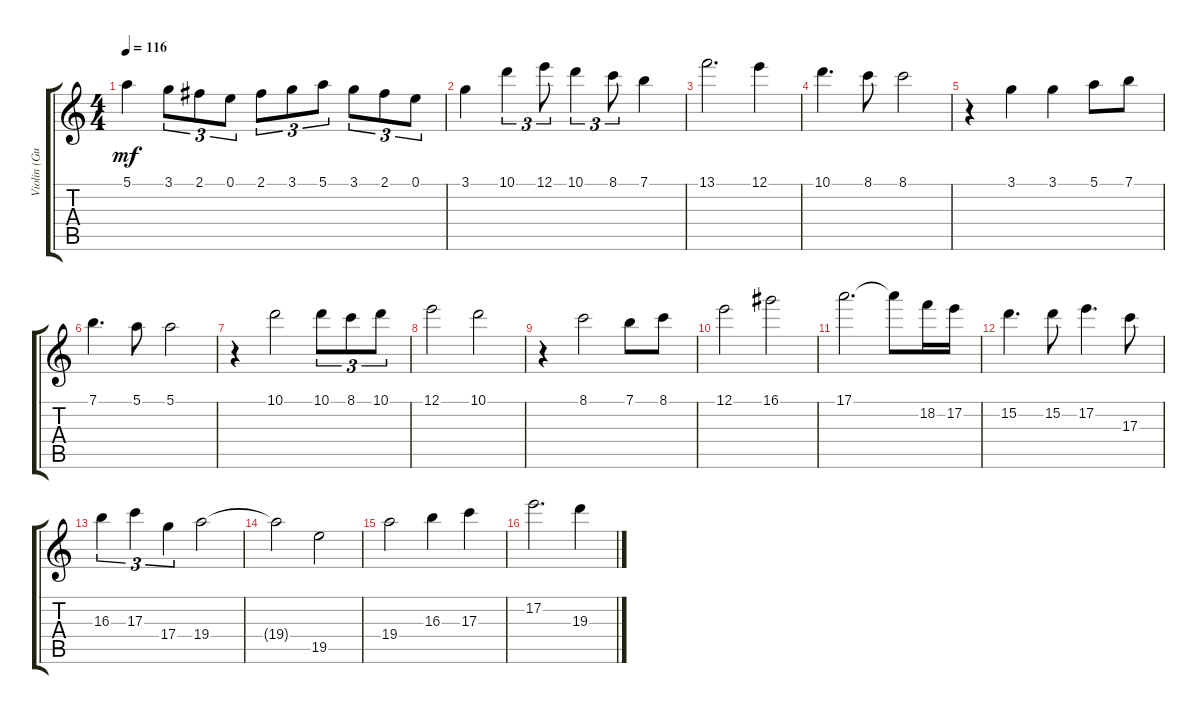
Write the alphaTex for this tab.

\track ("Violin (Guitar)" "Violin (Gu") {mute instrument acousticguitarsteel}
\staff {score tabs}
\tuning (E4 B3 G3 D3 A2 E2) {hide}
\ts (4 4)
\tempo 116
\clef g2
\ks c
5.1.4{dy mf} 3.1.8{tu (3 2)} 2.1.8{tu (3 2)} 0.1.8{tu (3 2)} 2.1.8{tu (3 2)} 3.1.8{tu (3 2)} 5.1.8{tu (3 2)} 3.1.8{tu (3 2)} 2.1.8{tu (3 2)} 0.1.8{tu (3 2)} |
3.1.4 10.1.4{tu (3 2)} 12.1.8{tu (3 2)} 10.1.4{tu (3 2)} 8.1.8{tu (3 2)} 7.1.4 |
13.1.2{d} 12.1.4 |
10.1.4{d} 8.1.8 8.1.2 |
r.4 3.1.4 3.1.4 5.1.8 7.1.8 |
7.1.4{d} 5.1.8 5.1.2 |
r.4 10.1.2 10.1.8{tu (3 2)} 8.1.8{tu (3 2)} 10.1.8{tu (3 2)} |
12.1.2 10.1.2 |
r.4 8.1.2 7.1.8 8.1.8 |
12.1.2 16.1.2 |
17.1.2{d} 17.1{t}.8 18.2.16 17.2.16 |
15.2.4{d} 15.2.8 17.2.4{d} 17.3.8 |
16.3.4{tu (3 2)} 17.3.4{tu (3 2)} 17.4.4{tu (3 2)} 19.4.2 |
19.4{t}.2 19.5.2 |
19.4.2 16.3.4 17.3.4 |
17.2.2{d} 19.3.4
